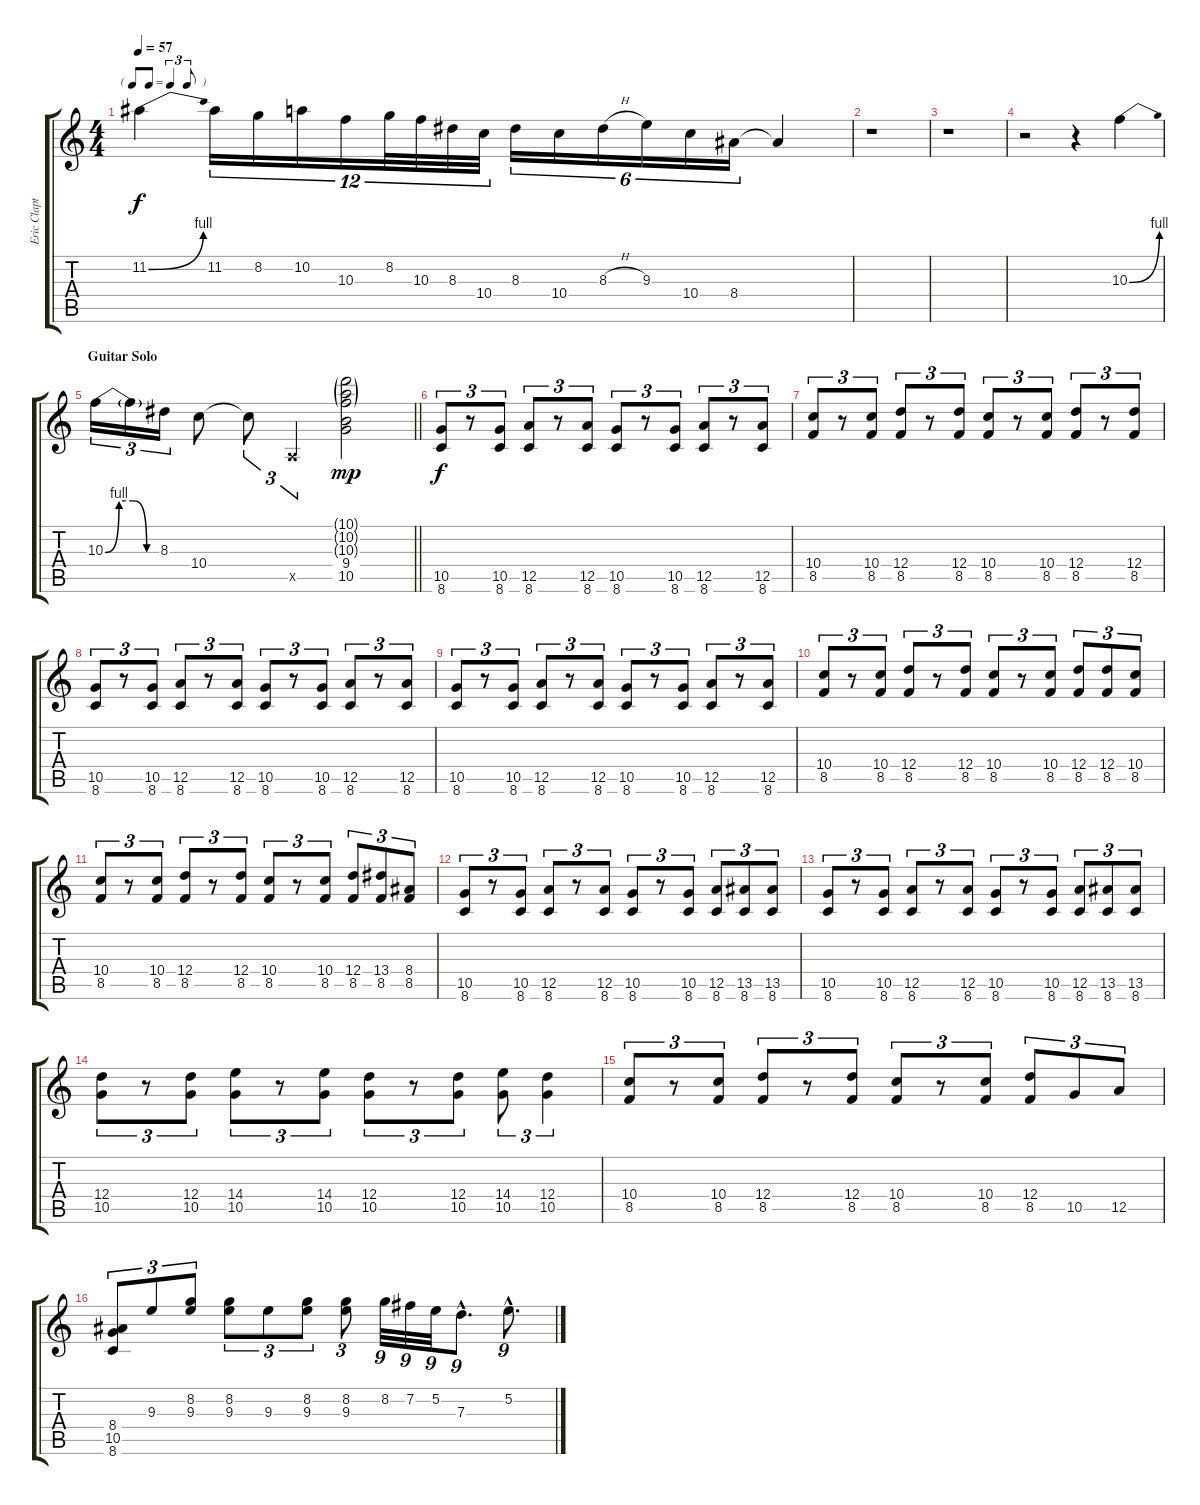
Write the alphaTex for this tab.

\track ("Eric Clapton Guitar I" "Eric Clapt") {instrument distortionguitar}
\staff {score tabs}
\tuning (E4 B3 G3 D3 A2 E2) {hide}
\ts (4 4)
\tf triplet8th
\tempo 57
\clef g2
\ks c
11.2{be (bend 0 0 60 4)}.4{dy f} 11.2.16{tu (12 8)} 8.2.16{tu (12 8)} 10.2.16{tu (12 8)} 10.3.16{tu (12 8)} 8.2.32{tu (12 8)} 10.3.32{tu (12 8)} 8.3.32{tu (12 8)} 10.4.32{tu (12 8)} 8.3.16{tu (6 4)} 10.4.16{tu (6 4)} 8.3{h}.16{tu (6 4)} 9.3.16{tu (6 4)} 10.4.16{tu (6 4)} 8.4.16{tu (6 4)} 8.4{t}.4 |
r.1 |
r.1 |
r.2 r.4 10.3{be (bend 0 0 60 4)}.4 |
\section ("" "Guitar Solo")
\barLineRight lightlight
10.3{be (custom 0 0 15 4 30 4 45 0 60 0)}.16{tu (3 2)} 10.3{t}.16{tu (3 2)} 8.3.16{tu (3 2)} 10.4.8 10.4{t}.8{tu (3 2)} 0.5{x}.4{tu (3 2)} (10.1{g} 10.2{g} 10.3{g} 9.4 10.5).2{dy mp} |
(10.5 8.6).8{tu (3 2) dy f} r.8{tu (3 2)} (10.5 8.6).8{tu (3 2)} (12.5 8.6).8{tu (3 2)} r.8{tu (3 2)} (12.5 8.6).8{tu (3 2)} (10.5 8.6).8{tu (3 2)} r.8{tu (3 2)} (10.5 8.6).8{tu (3 2)} (12.5 8.6).8{tu (3 2)} r.8{tu (3 2)} (12.5 8.6).8{tu (3 2)} |
(10.4 8.5).8{tu (3 2)} r.8{tu (3 2)} (10.4 8.5).8{tu (3 2)} (12.4 8.5).8{tu (3 2)} r.8{tu (3 2)} (12.4 8.5).8{tu (3 2)} (10.4 8.5).8{tu (3 2)} r.8{tu (3 2)} (10.4 8.5).8{tu (3 2)} (12.4 8.5).8{tu (3 2)} r.8{tu (3 2)} (12.4 8.5).8{tu (3 2)} |
(10.5 8.6).8{tu (3 2)} r.8{tu (3 2)} (10.5 8.6).8{tu (3 2)} (12.5 8.6).8{tu (3 2)} r.8{tu (3 2)} (12.5 8.6).8{tu (3 2)} (10.5 8.6).8{tu (3 2)} r.8{tu (3 2)} (10.5 8.6).8{tu (3 2)} (12.5 8.6).8{tu (3 2)} r.8{tu (3 2)} (12.5 8.6).8{tu (3 2)} |
(10.5 8.6).8{tu (3 2)} r.8{tu (3 2)} (10.5 8.6).8{tu (3 2)} (12.5 8.6).8{tu (3 2)} r.8{tu (3 2)} (12.5 8.6).8{tu (3 2)} (10.5 8.6).8{tu (3 2)} r.8{tu (3 2)} (10.5 8.6).8{tu (3 2)} (12.5 8.6).8{tu (3 2)} r.8{tu (3 2)} (12.5 8.6).8{tu (3 2)} |
(10.4 8.5).8{tu (3 2)} r.8{tu (3 2)} (10.4 8.5).8{tu (3 2)} (12.4 8.5).8{tu (3 2)} r.8{tu (3 2)} (12.4 8.5).8{tu (3 2)} (10.4 8.5).8{tu (3 2)} r.8{tu (3 2)} (10.4 8.5).8{tu (3 2)} (12.4 8.5).8{tu (3 2)} (12.4 8.5).8{tu (3 2)} (10.4 8.5).8{tu (3 2)} |
(10.4 8.5).8{tu (3 2)} r.8{tu (3 2)} (10.4 8.5).8{tu (3 2)} (12.4 8.5).8{tu (3 2)} r.8{tu (3 2)} (12.4 8.5).8{tu (3 2)} (10.4 8.5).8{tu (3 2)} r.8{tu (3 2)} (10.4 8.5).8{tu (3 2)} (12.4 8.5).8{tu (3 2)} (13.4 8.5).8{tu (3 2)} (8.4 8.5).8{tu (3 2)} |
(10.5 8.6).8{tu (3 2)} r.8{tu (3 2)} (10.5 8.6).8{tu (3 2)} (12.5 8.6).8{tu (3 2)} r.8{tu (3 2)} (12.5 8.6).8{tu (3 2)} (10.5 8.6).8{tu (3 2)} r.8{tu (3 2)} (10.5 8.6).8{tu (3 2)} (12.5 8.6).8{tu (3 2)} (13.5 8.6).8{tu (3 2)} (13.5 8.6).8{tu (3 2)} |
(10.5 8.6).8{tu (3 2)} r.8{tu (3 2)} (10.5 8.6).8{tu (3 2)} (12.5 8.6).8{tu (3 2)} r.8{tu (3 2)} (12.5 8.6).8{tu (3 2)} (10.5 8.6).8{tu (3 2)} r.8{tu (3 2)} (10.5 8.6).8{tu (3 2)} (12.5 8.6).8{tu (3 2)} (13.5 8.6).8{tu (3 2)} (13.5 8.6).8{tu (3 2)} |
(12.4 10.5).8{tu (3 2)} r.8{tu (3 2)} (12.4 10.5).8{tu (3 2)} (14.4 10.5).8{tu (3 2)} r.8{tu (3 2)} (14.4 10.5).8{tu (3 2)} (12.4 10.5).8{tu (3 2)} r.8{tu (3 2)} (12.4 10.5).8{tu (3 2)} (14.4 10.5).8{tu (3 2)} (12.4 10.5).4{tu (3 2)} |
(10.4 8.5).8{tu (3 2)} r.8{tu (3 2)} (10.4 8.5).8{tu (3 2)} (12.4 8.5).8{tu (3 2)} r.8{tu (3 2)} (12.4 8.5).8{tu (3 2)} (10.4 8.5).8{tu (3 2)} r.8{tu (3 2)} (10.4 8.5).8{tu (3 2)} (12.4 8.5).8{tu (3 2)} 10.5.8{tu (3 2)} 12.5.8{tu (3 2)} |
(8.4 10.5 8.6).8{tu (3 2)} 9.3.8{tu (3 2)} (8.2 9.3).8{tu (3 2)} (8.2 9.3).8{tu (3 2)} 9.3.8{tu (3 2)} (8.2 9.3).8{tu (3 2)} (8.2 9.3).8{tu (3 2)} 8.2.32{tu (9 8)} 7.2.32{tu (9 8)} 5.2.32{tu (9 8)} 7.3{hac}.8{d tu (9 8)} 5.2{hac}.8{d tu (9 8)}
